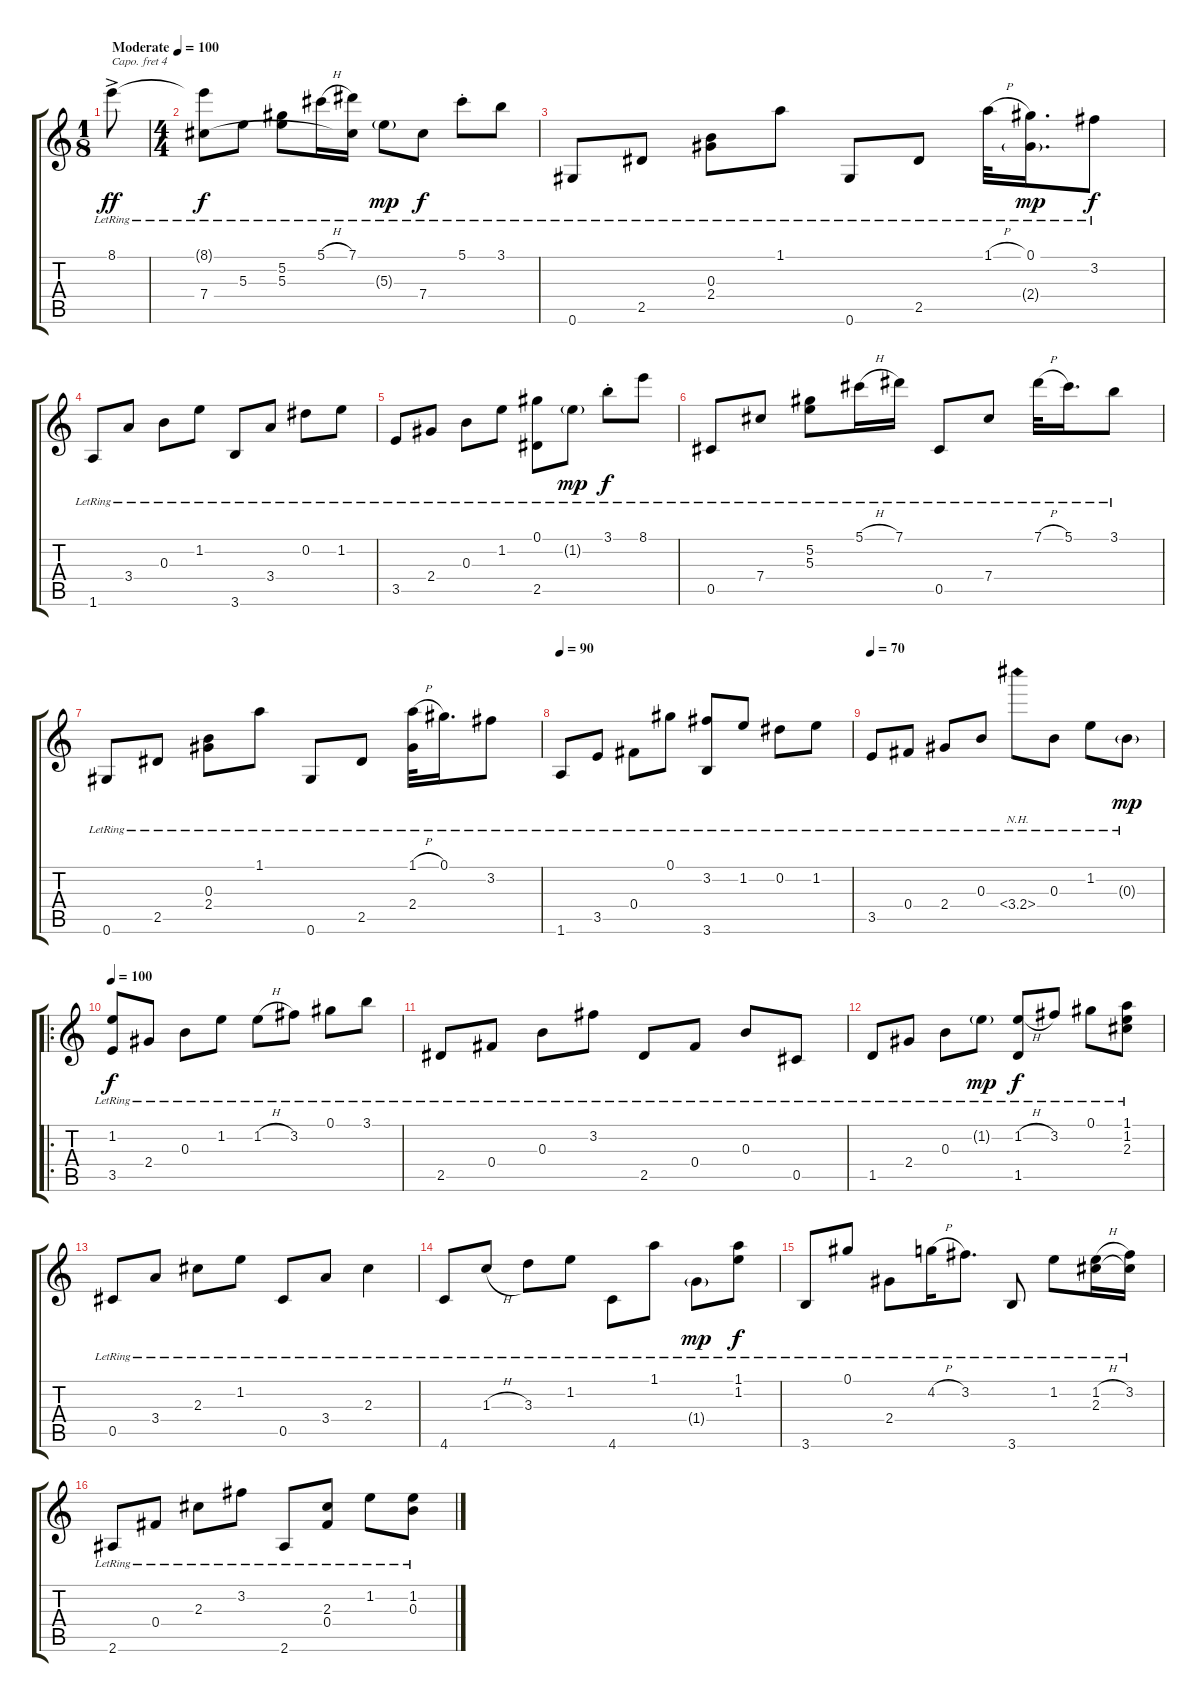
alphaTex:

\track "" {instrument acousticguitarnylon}
\staff {score tabs}
\capo 4
\tuning (E4 B3 G3 D3 A2 E2) {hide}
\ts (1 8)
\tempo (100 "Moderate")
\clef g2
\ks c
8.1{ac lr}.8{dy ff instrument acousticguitarnylon} |
\ts (4 4)
(8.1{t} 7.4{lr}).8{dy f} 5.3{lr}.8 (5.2{lr} 5.3{lr}).8 5.1{h lr}.16 (7.1{lr} 7.4{t}).16 5.3{g lr}.8{dy mp} 7.4{lr}.8{dy f} 5.1{st lr}.8 3.1{lr}.8 |
0.6{lr}.8 2.5{lr}.8 (0.3{lr} 2.4{lr}).8 1.1{lr}.8 0.6{lr}.8 2.5{lr}.8 1.1{h lr}.32 (0.1{lr} 2.4{g lr}).16{d dy mp} 3.2{lr}.8{dy f} |
1.6{lr}.8 3.4{lr}.8 0.3{lr}.8 1.2{lr}.8 3.6{lr}.8 3.4{lr}.8 0.2{lr}.8 1.2{lr}.8 |
3.5{lr}.8 2.4{lr}.8 0.3{lr}.8 1.2{lr}.8 (0.1{lr} 2.5{lr}).8 1.2{g lr}.8{dy mp} 3.1{st lr}.8{dy f} 8.1{lr}.8 |
0.5{lr}.8 7.4{lr}.8 (5.2{lr} 5.3{lr}).8 5.1{h lr}.16 7.1{lr}.16 0.5{lr}.8 7.4{lr}.8 7.1{h lr}.32 5.1{lr}.16{d} 3.1{lr}.8 |
0.6{lr}.8 2.5{lr}.8 (0.3{lr} 2.4{lr}).8 1.1{lr}.8 0.6{lr}.8 2.5{lr}.8 (1.1{h lr} 2.4{lr}).32 0.1{lr}.16{d} 3.2{lr}.8 |
\tempo 90
1.6{lr}.8 3.5{lr}.8 0.4{lr}.8 0.1{lr}.8 (3.2{lr} 3.6{lr}).8 1.2{lr}.8 0.2{lr}.8 1.2{lr}.8 |
\tempo 70
3.5{lr}.8 0.4{lr}.8 2.4{lr}.8 0.3{lr}.8 3.4{nh lr}.8 0.3{lr}.8 1.2{lr}.8 0.3{g lr}.8{dy mp} |
\ro
\tempo 100
(1.2{lr} 3.5{lr}).8{dy f} 2.4{lr}.8 0.3{lr}.8 1.2{lr}.8 1.2{h lr}.8 3.2{lr}.8 0.1{lr}.8 3.1{lr}.8 |
2.5{lr}.8 0.4{lr}.8 0.3{lr}.8 3.2{lr}.8 2.5{lr}.8 0.4{lr}.8 0.3{lr}.8 0.5{lr}.8 |
1.5{lr}.8 2.4{lr}.8 0.3{lr}.8 1.2{g lr}.8{dy mp} (1.2{h lr} 1.5{lr}).8{dy f} 3.2{lr}.8 0.1{lr}.8 (1.1{lr} 1.2{lr} 2.3{lr}).8 |
0.5{lr}.8 3.4{lr}.8 2.3{lr}.8 1.2{lr}.8 0.5{lr}.8 3.4{lr}.8 2.3{lr}.4 |
4.6{lr}.8 1.3{h lr}.8 3.3{lr}.8 1.2{lr}.8 4.6{lr}.8 1.1{lr}.8 1.4{g lr}.8{dy mp} (1.1{lr} 1.2{lr}).8{dy f} |
3.6{lr}.8 0.1{lr}.8 2.4{lr}.8 4.2{h lr}.16 3.2{lr}.8{d} 3.6{lr}.8 1.2{lr}.8 (1.2{h lr} 2.3{lr}).16 (3.2{lr} 2.3{t}).16 |
2.6{lr}.8 0.4{lr}.8 2.3{lr}.8 3.2{lr}.8 2.6{lr}.8 (2.3{lr} 0.4{lr}).8 1.2{lr}.8 (1.2{lr} 0.3{lr}).8
